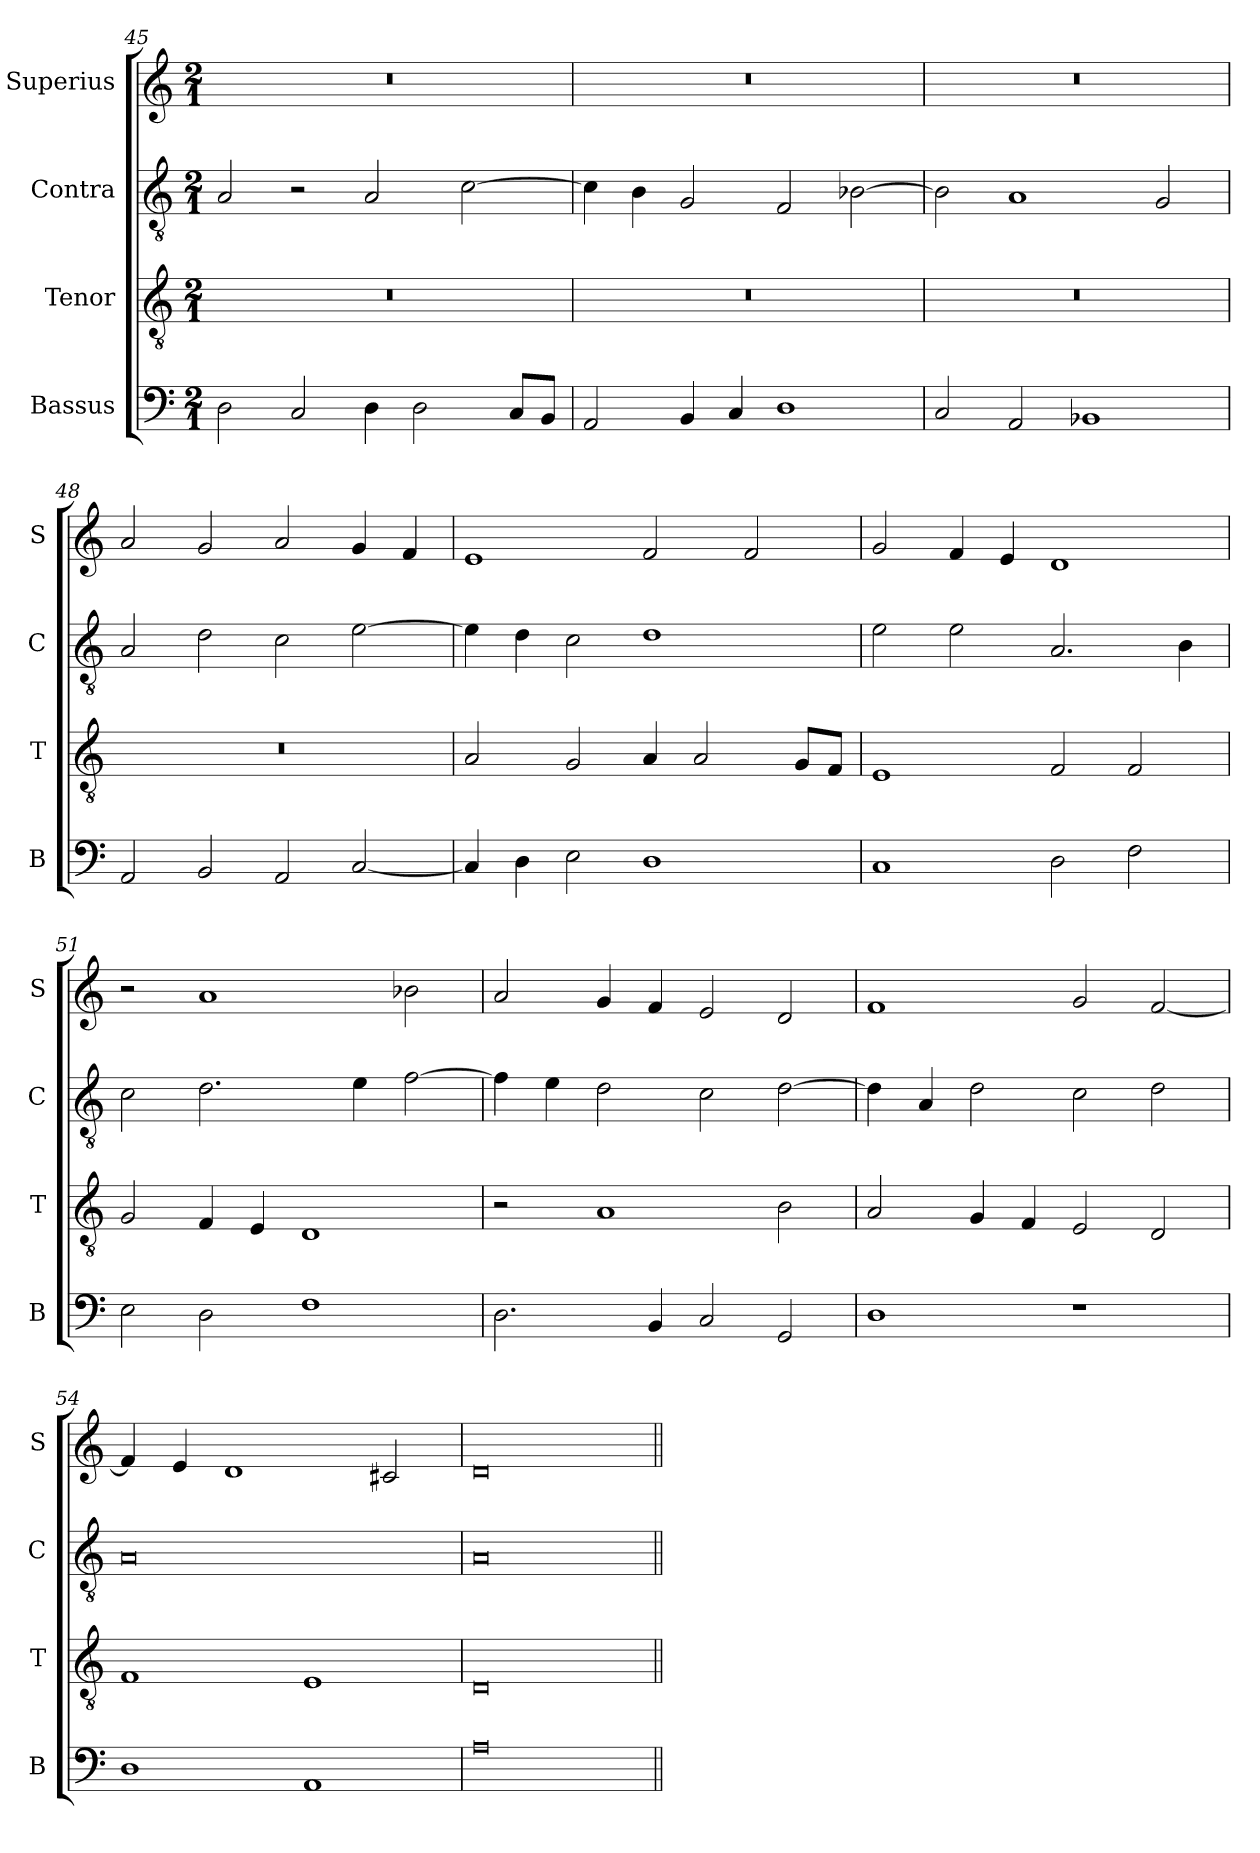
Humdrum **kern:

**kern	**kern	**kern	**kern
*part4	*part3	*part2	*part1
*staff4	*staff3	*staff2	*staff1
*I"Bassus	*I"Tenor	*I"Contra	*I"Superius
*I'B	*I'T	*I'C	*I'S
*clefF4	*clefGv2	*clefGv2	*clefG2
*k[]	*k[]	*k[]	*k[]
*M2/1	*M2/1	*M2/1	*M2/1
=45	=45	=45	=45
2D\	0r	2A/	0r
2C/	.	2r	.
4D\	.	2A/	.
2D\	.	.	.
.	.	[2c\	.
8C/L	.	.	.
8BB/J	.	.	.
=46	=46	=46	=46
2AA/	0r	4c\]	0r
.	.	4B\	.
4BB/	.	2G/	.
4C/	.	.	.
1D	.	2F/	.
.	.	[2B-X\	.
=47	=47	=47	=47
2C/	0r	2B-\]	0r
2AA/	.	1A	.
1BB-X	.	.	.
.	.	2G/	.
=48	=48	=48	=48
2AA/	0r	2A/	2a/
2BB/	.	2d\	2g/
2AA/	.	2c\	2a/
[2C/	.	[2e\	4g/
.	.	.	4f/
=49	=49	=49	=49
4C/]	2A/	4e\]	1e
4D\	.	4d\	.
2E\	2G/	2c\	.
1D	4A/	1d	2f/
.	2A/	.	.
.	.	.	2f/
.	8G/L	.	.
.	8F/J	.	.
=50	=50	=50	=50
1C	1E	2e\	2g/
.	.	2e\	4f/
.	.	.	4e/
2D\	2F/	2.A/	1d
2F\	2F/	.	.
.	.	4B\	.
=51	=51	=51	=51
2E\	2G/	2c\	2r
2D\	4F/	2.d\	1a
.	4E/	.	.
1F	1D	.	.
.	.	4e\	.
.	.	[2f\	2b-X\
=52	=52	=52	=52
2.D\	2r	4f\]	2a/
.	.	4e\	.
.	1A	2d\	4g/
4BB/	.	.	4f/
2C/	.	2c\	2e/
2GG/	2B\	[2d\	2d/
=53	=53	=53	=53
1D	2A/	4d\]	1f
.	.	4A/	.
.	4G/	2d\	.
.	4F/	.	.
1r	2E/	2c\	2g/
.	2D/	2d\	[2f/
=54	=54	=54	=54
1D	1F	0A	4f/]
.	.	.	4e/
.	.	.	1d
1AA	1E	.	.
.	.	.	2c#X/
=55	=55	=55	=55
0A	0D	0A	0d
=||	=||	=||	=||
*-	*-	*-	*-
